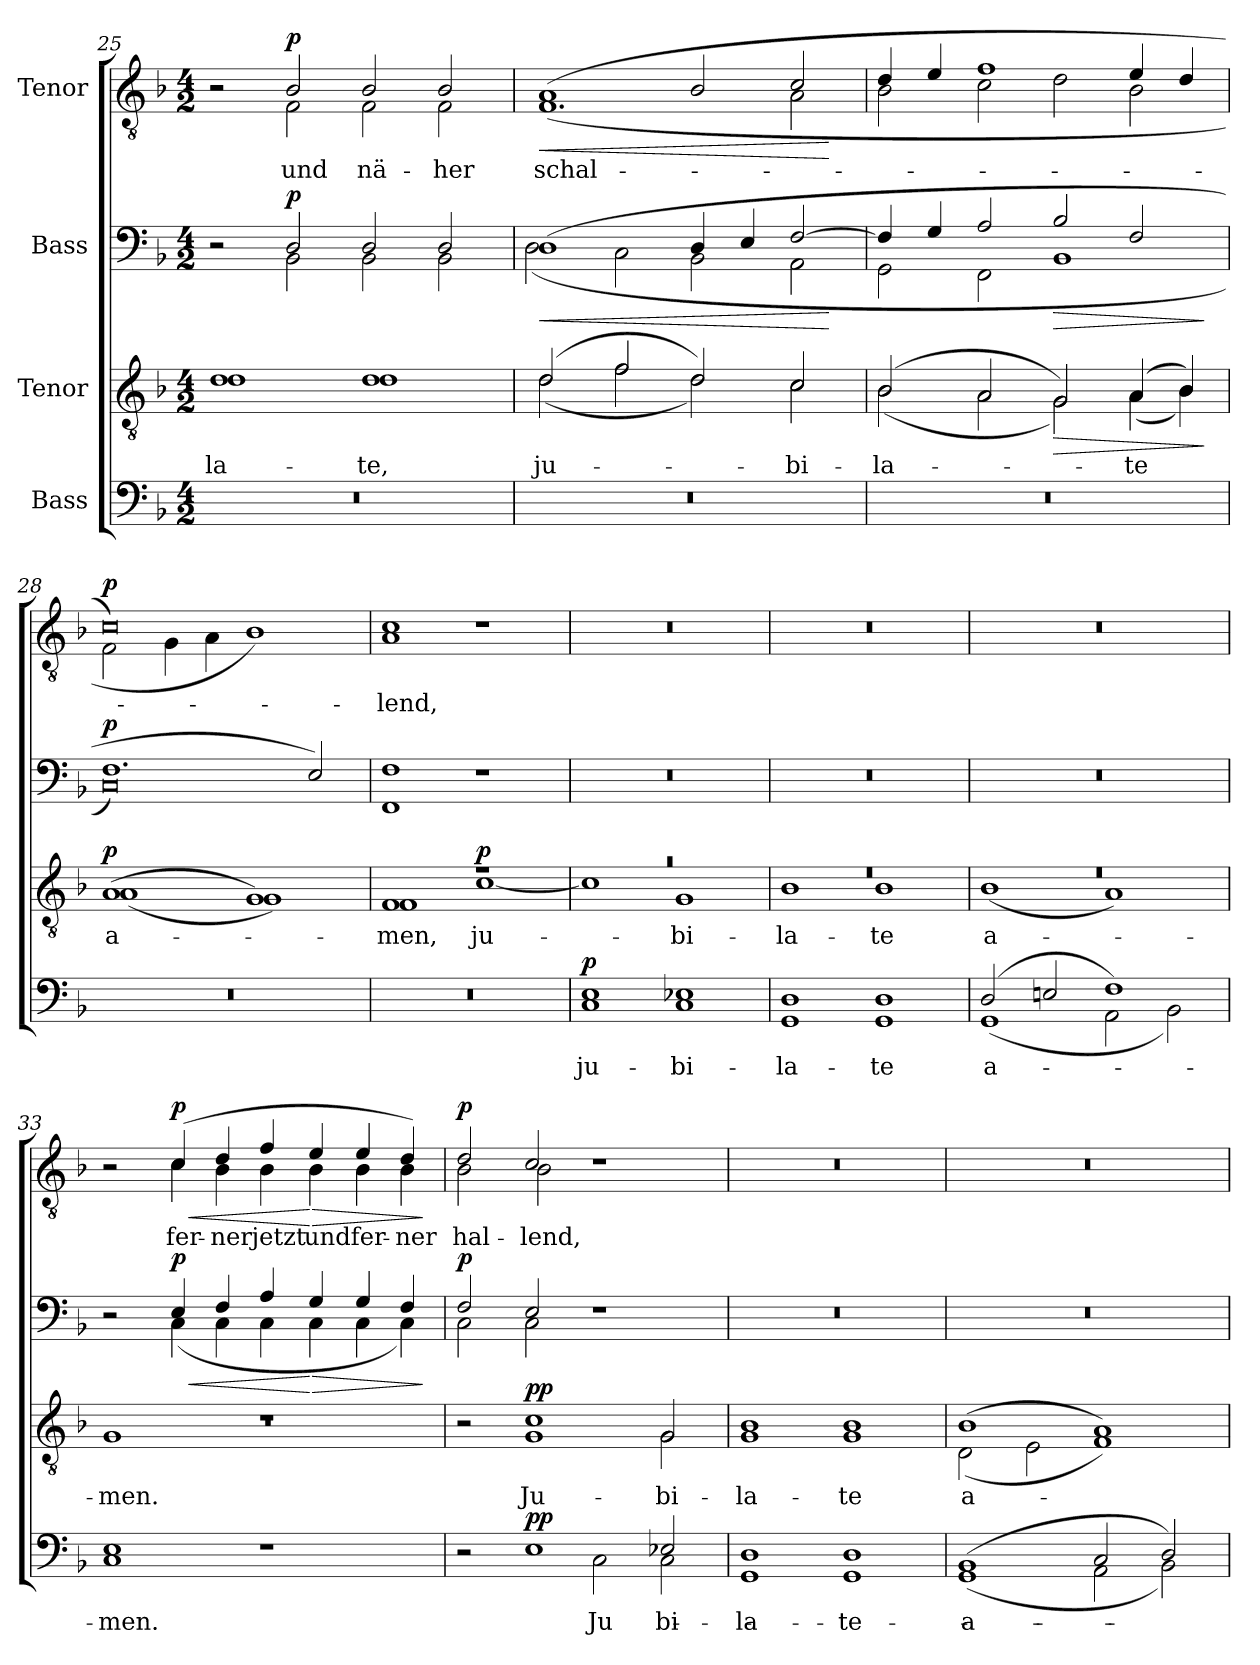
**kern	**text	**dynam	**kern	**text	**dynam	**kern	**dynam	**kern	**text	**dynam
*part4	*part4	*part4	*part3	*part3	*part3	*part2	*part2	*part1	*part1	*part1
*staff4	*staff4	*staff4	*staff3	*staff3	*staff3	*staff2	*staff2	*staff1	*staff1	*staff1
*I"Bass	*	*	*I"Tenor	*	*	*I"Bass	*	*I"Tenor	*	*
*clefF4	*	*	*clefGv2	*	*	*clefF4	*	*clefGv2	*	*
*k[b-]	*	*	*k[b-]	*	*	*k[b-]	*	*k[b-]	*	*
*M4/2	*	*	*M4/2	*	*	*M4/2	*	*M4/2	*	*
=25	=25	=25	=25	=25	=25	=25	=25	=25	=25	=25
!	!	!	!	!LO:LY:b	!	!	!	!	!	!
*	*	*	*^	*	*	*^	*	*^	*	*
0r	.	.	1d	1d	-la-	.	2r	2ryy	.	2r	2ryy	.	.
!	!	!	!	!	!	!	!	!	!LO:DY:a	!	!	!LO:LY:b	!LO:DY:a
.	.	.	.	.	.	.	2D/	2BB-\	p	2B-/	2F\	und	p
!	!	!	!	!	!LO:LY:b	!	!	!	!	!	!	!LO:LY:b	!
.	.	.	1d	1d	-te,	.	2D/	2BB-\	.	2B-/	2F\	nä-	.
!	!	!	!	!	!	!	!	!	!	!	!	!LO:LY:b	!
.	.	.	.	.	.	.	2D/	2BB-\	.	2B-/	2F\	-her	.
=26	=26	=26	=26	=26	=26	=26	=26	=26	=26	=26	=26	=26	=26
!	!	!	!	!	!LO:LY:b	!	!	!	!LO:HP:b	!	!	!LO:LY:b	!LO:HP:b
0r	.	.	(2d/	(2d\	ju-	.	(1D	(2D\	<	(1A	(1.F	schal-	<
.	.	.	2f/	2f\	.	.	.	2C\	.	.	.	.	.
.	.	.	2d/)	2d\)	.	.	4D/	2BB-\	.	2B-/	.	.	.
.	.	.	.	.	.	.	4E/	.	.	.	.	.	.
!	!	!	!	!	!LO:LY:b	!	!	!	!	!	!	!	!
.	.	.	2c/	2c\	-bi-	.	[2F/	2AA\	.	2c/	2A\	.	.
*	*	*	*v	*v	*	*	*	*	*	*v	*v	*	*
*	*	*	*	*	*	*v	*v	*	*	*	*
.	.	.	.	.	.	.	[	.	.	[
!!LO:LB:g=z
=27	=27	=27	=27	=27	=27	=27	=27	=27	=27	=27
!	!	!	!	!LO:LY:b	!	!	!	!	!	!
*	*	*	*^	*	*	*^	*	*^	*	*
0r	.	.	(2B-/	(2B-\	-la-	.	4F/]	2GG\	.	4d/	2B-\	.	.
.	.	.	.	.	.	.	4G/	.	.	4e/	.	.	.
.	.	.	2A/	2A\	.	.	2A/	2FF\	.	1f	2c\	.	.
!	!	!	!	!	!	!LO:HP:b	!	!	!LO:HP:b	!	!	!	!
.	.	.	2G/)	2G\)	.	>	2B-/	1BB-	>	.	2d\	.	.
!	!	!	!	!	!LO:LY:b	!	!	!	!	!	!	!	!
.	.	.	(4A/	(4A\	-te	.	2F/	.	.	4e/	2B-\	.	.
.	.	.	4B-/)	4B-\)	.	.	.	.	.	4d/	.	.	.
*	*	*	*v	*v	*	*	*	*	*	*v	*v	*	*
*	*	*	*	*	*	*v	*v	*	*	*	*
.	.	.	.	.	]	.	]	.	.	.
=28	=28	=28	=28	=28	=28	=28	=28	=28	=28	=28
!	!	!	!	!LO:LY:b	!LO:DY:a	!	!LO:DY:a	!	!	!LO:DY:a
*	*	*	*^	*	*	*^	*	*^	*	*
0r	.	.	(1A	(1A	a-	p	1.F	0C)	p	0c)	2F\	.	p
.	.	.	.	.	.	.	.	.	.	.	4G\	.	.
.	.	.	.	.	.	.	.	.	.	.	4A\	.	.
.	.	.	1G)	1G)	.	.	.	.	.	.	1B-)	.	.
.	.	.	.	.	.	.	2E/)	.	.	.	.	.	.
=29	=29	=29	=29	=29	=29	=29	=29	=29	=29	=29	=29	=29	=29
!	!	!	!	!	!LO:LY:b	!	!	!	!	!	!	!LO:LY:b	!
0r	.	.	1F	1F	-men,	.	1F	1FF	.	1c	1A	-lend,	.
!	!	!	!	!	!LO:LY:b	!LO:DY:b	!	!	!	!	!	!	!
.	.	.	1r	[1c	ju-	p	1r	1ryy	.	1r	1ryy	.	.
=30	=30	=30	=30	=30	=30	=30	=30	=30	=30	=30	=30	=30	=30
*^	*	*	*	*	*	*	*	*	*	*	*	*	*
!	!	!LO:LY:b	!LO:DY:a	!	!	!	!	!	!	!	!	!	!	!
*	*	*	*	*	*	*	*	*v	*v	*	*	*	*	*
*	*	*	*	*	*	*	*	*	*	*v	*v	*	*
1E	1C	ju-	p	0r	1c]	.	.	0r	.	0r	.	.
!	!	!LO:LY:b	!	!	!	!LO:LY:b	!	!	!	!	!	!
1E-X	1C	-bi-	.	.	1G	-bi-	.	.	.	.	.	.
=31	=31	=31	=31	=31	=31	=31	=31	=31	=31	=31	=31	=31
!	!	!LO:LY:b	!	!	!	!LO:LY:b	!	!	!	!	!	!
1D	1GG	-la-	.	0r	1B-	-la-	.	0r	.	0r	.	.
!	!	!LO:LY:b	!	!	!	!LO:LY:b	!	!	!	!	!	!
1D	1GG	-te	.	.	1B-	-te	.	.	.	.	.	.
=32	=32	=32	=32	=32	=32	=32	=32	=32	=32	=32	=32	=32
!	!	!LO:LY:b	!	!	!	!LO:LY:b	!	!	!	!	!	!
(2D/	(1GG	a-	.	0r	(1B-	a-	.	0r	.	0r	.	.
2En/	.	.	.	.	.	.	.	.	.	.	.	.
1F)	2AA\	.	.	.	1A)	.	.	.	.	.	.	.
.	2BB-\)	.	.	.	.	.	.	.	.	.	.	.
!!LO:PB:g=z
=33	=33	=33	=33	=33	=33	=33	=33	=33	=33	=33	=33	=33
!	!	!LO:LY:b	!	!	!	!LO:LY:b	!	!	!	!	!	!
*	*	*	*	*	*	*	*	*^	*	*^	*	*
1E	1C	-men.	.	0r	1G	-men.	.	2r	2ryy	.	2r	2ryy	.	.
!	!	!	!	!	!	!	!	!	!	!LO:HP:b	!	!	!LO:LY:b	!LO:HP:b
!	!	!	!	!	!	!	!	!	!	!LO:DY:n=1:a	!	!	!	!LO:DY:n=1:a
.	.	.	.	.	.	.	.	4E/	(4C\	< p	(4c/	4c\	fer-	< p
!	!	!	!	!	!	!	!	!	!	!	!	!	!LO:LY:b	!
.	.	.	.	.	.	.	.	4F/	4C\	.	4d/	4B-\	-ner	.
!	!	!	!	!	!	!	!	!	!	!	!	!	!LO:LY:b	!
1r	1ryy	.	.	.	1rd	.	.	4A/	4C\	.	4f/	4B-\	jetzt	.
!	!	!	!	!	!	!	!	!	!	!LO:HP:n=1:b	!	!	!LO:LY:b	!LO:HP:n=1:b
.	.	.	.	.	.	.	.	4G/	4C\	[ >	4e/	4B-\	und	[ >
!	!	!	!	!	!	!	!	!	!	!	!	!	!LO:LY:b	!
.	.	.	.	.	.	.	.	4G/	4C\	.	4e/	4B-\	fer-	.
!	!	!	!	!	!	!	!	!	!	!	!	!	!LO:LY:b	!
.	.	.	.	.	.	.	.	4F/	4C\)	.	4d/)	4B-\	-ner	.
*v	*v	*	*	*	*	*	*	*v	*v	*	*v	*v	*	*
*	*	*	*v	*v	*	*	*	*	*	*	*
.	.	.	.	.	.	.	]	.	.	]
=34	=34	=34	=34	=34	=34	=34	=34	=34	=34	=34
*^	*	*	*^	*	*	*^	*	*	*	*
!	!	!	!	!	!	!	!	!	!	!LO:DY:a	!	!LO:LY:b	!LO:DY:a
*	*	*	*	*	*	*	*	*	*	*	*^	*	*
2r	2ryy	.	.	2r	2ryy	.	.	2F/	2C\	p	2d/	2B-\	hal-	p
!	!	!	!LO:DY:a	!	!	!LO:LY:b	!LO:DY:a	!	!	!	!	!	!LO:LY:b	!
1E	2ryy	.	pp	1c	1G	Ju-	pp	2E/	2C\	.	2c/	2B-\	-lend,	.
!	!	!LO:LY:b	!	!	!	!	!	!	!	!	!	!	!	!
.	2C\	Ju-	.	.	.	.	.	1r	1ryy	.	1r	1ryy	.	.
!	!	!LO:LY:b	!	!	!	!LO:LY:b	!	!	!	!	!	!	!	!
2E-X/	2C\	-bi-	.	2G/	2G\	-bi-	.	.	.	.	.	.	.	.
*	*	*	*	*	*	*	*	*v	*v	*	*	*	*	*
*	*	*	*	*	*	*	*	*	*	*v	*v	*	*
=35	=35	=35	=35	=35	=35	=35	=35	=35	=35	=35	=35	=35
!	!	!LO:LY:b	!	!	!	!LO:LY:b	!	!	!	!	!	!
1D	1GG	-la-	.	1B-	1G	-la-	.	0r	.	0r	.	.
!	!	!LO:LY:b	!	!	!	!LO:LY:b	!	!	!	!	!	!
1D	1GG	-te	.	1B-	1G	-te	.	.	.	.	.	.
=36	=36	=36	=36	=36	=36	=36	=36	=36	=36	=36	=36	=36
!	!	!LO:LY:b	!	!	!	!LO:LY:b	!	!	!	!	!	!
(1BB-	(1GG	a-	.	(1B-	(2D\	a-	.	0r	.	0r	.	.
.	.	.	.	.	2E\	.	.	.	.	.	.	.
2C/	2AA\	.	.	1A)	1F)	.	.	.	.	.	.	.
2D/)	2BB-\)	.	.	.	.	.	.	.	.	.	.	.
*v	*v	*	*	*	*	*	*	*	*	*	*	*
*	*	*	*v	*v	*	*	*	*	*	*	*
=	=	=	=	=	=	=	=	=	=	=
*-	*-	*-	*-	*-	*-	*-	*-	*-	*-	*-
